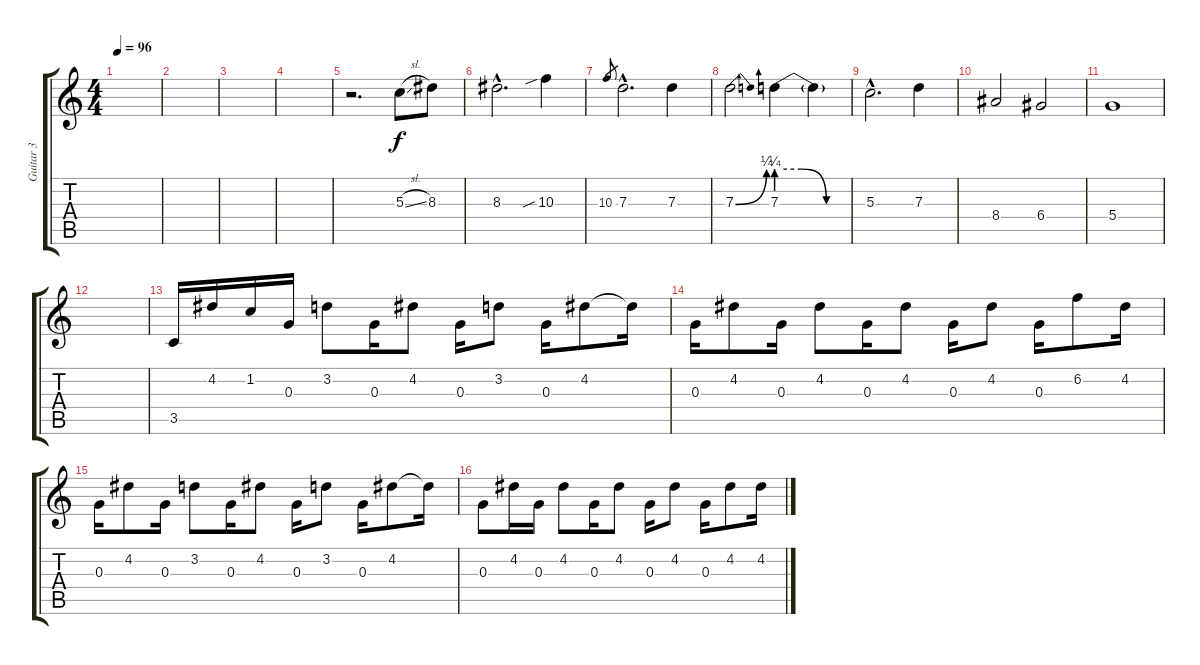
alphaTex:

\track ("Guitar 3" "Guitar 3") {instrument electricguitarjazz}
\staff {score tabs}
\tuning (E4 B3 G3 D3 A2 E2) {hide}
\ts (4 4)
\tempo 96
\clef g2
\ks c
|
|
|
|
r.2{d} 5.3{sl}.8 8.3.8 |
8.3{hac}.2{d} 10.3{sib}.4 |
10.3.8{gr} 7.3{hac}.2{d} 7.3.4 |
7.3{be (bend 0 0 60 1)}.2 7.3{be (custom 0 1 20 1 40 0 60 0)}.4 7.3{t}.4 |
5.3{hac}.2{d} 7.3.4 |
8.4.2 6.4.2 |
5.4.1 |
|
3.5.16 4.2.16 1.2.16 0.3.16 3.2.8 0.3.16 4.2.8 0.3.16 3.2.8 0.3.16 4.2.8 4.2{t}.16 |
0.3.16 4.2.8 0.3.16 4.2.8 0.3.16 4.2.8 0.3.16 4.2.8 0.3.16 6.2.8 4.2.16 |
0.3.16 4.2.8 0.3.16 3.2.8 0.3.16 4.2.8 0.3.16 3.2.8 0.3.16 4.2.8 4.2{t}.16 |
0.3.8 4.2.16 0.3.16 4.2.8 0.3.16 4.2.8 0.3.16 4.2.8 0.3.16 4.2.8 4.2.16
